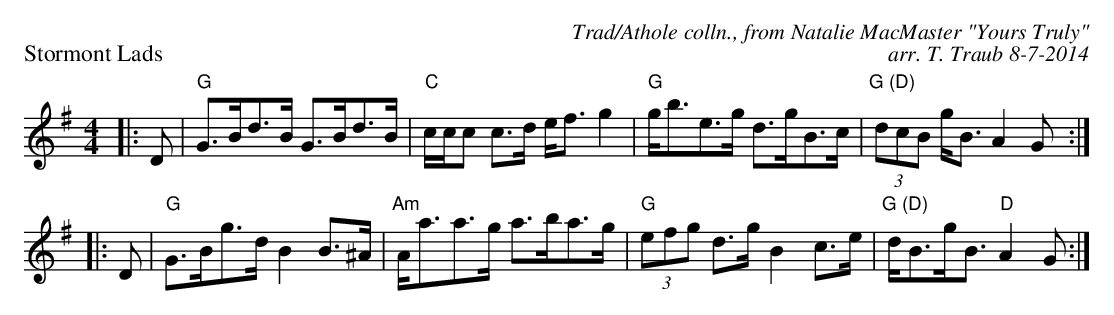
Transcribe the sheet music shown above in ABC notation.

X:1
P: Stormont Lads
C: Trad/Athole colln., from Natalie MacMaster "Yours Truly"
C: arr. T. Traub 8-7-2014
M: 4/4
L: 1/8
K: G
|: D|"G"G>Bd>B G>Bd>B |"C"c/c/c c>d e<f g2|"G"g<be>g d>gB>c|"G (D)"(3dcB g<B A2 G :|
|: D|"G"G>Bg>d B2 B>^A|"Am"A<aa>g a>ba>g|"G"(3efg d>g B2 c>e|"G (D)"d<Bg<B "D"A2 G :|
